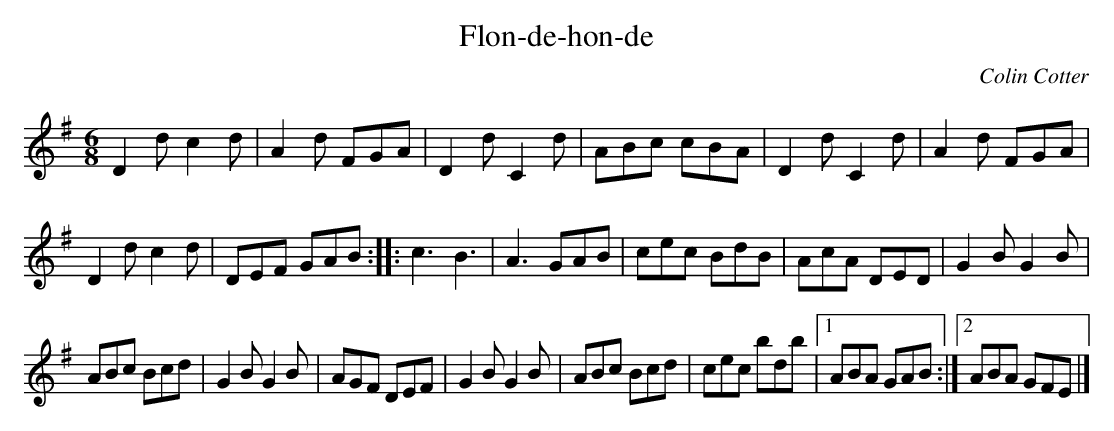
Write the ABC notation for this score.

X:1
T:Flon-de-hon-de
C:Colin Cotter
M:6/8
K:G
D2 d c2 d|A2 d FGA|D2 d C2 d|ABc cBA|D2 d C2 d|A2 d FGA|
D2 d c2 d|DEF GAB :||:c3 B3|A3 GAB|cec BdB|AcA DED|G2 B G2 B|
ABc Bcd|G2 B G2 B|AGF DEF|G2 B G2 B|ABc Bcd|cec bdb|[1ABA GAB :|[2ABA GFE|]
